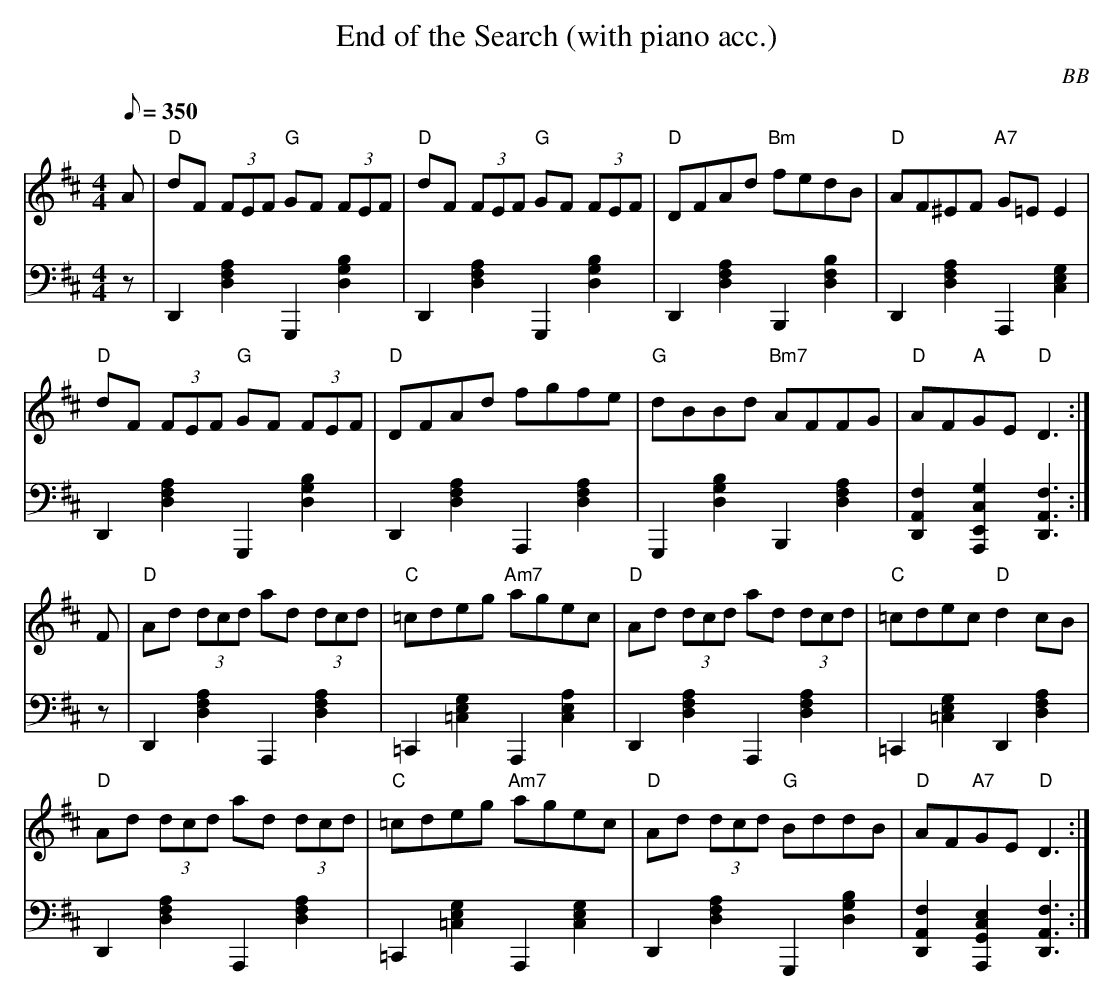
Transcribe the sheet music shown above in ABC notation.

X:1
T: End of the Search (with piano acc.)
C: BB
M: 4/4
Q: 1/8=350
V: 1 program 1 73 %flute
V: 2 volume=70 clef=bass m=D program 1 01
K: D
[V:1] A|"D"dF (3FEF "G"GF (3FEF|"D"dF (3FEF "G"GF (3FEF|"D"DFAd "Bm"fedB|\
"D"AF^EF "A7"G=E E2|
[V:2] z|D,2[A2D2F2]G,,2[G2B2D2]|D,2[A2D2F2]G,,2[G2B2D2]|D,2[A2D2F2]B,,2[F2B2D2]|\
D,2[A2D2F2]A,,2[G2C2E2]|
[V:1] "D"dF (3FEF "G"GF (3FEF|"D"DFAd fgfe|"G"dBBd "Bm7"AFFG|"D"AF"A"GE "D"D3 :|
[V:2] D,2[A2D2F2]G,,2[G2B2D2]|D,2[A2D2F2]A,,2[A2D2F2]|G,,2[G2B2D2]B,,2[F2A2D2]|\
[D,2F2A,2][A,,2C2E,2G2][D,3F3A,3]:|
[V:1] F|"D"Ad (3dcd ad (3dcd|"C"=cdeg "Am7"agec|"D"Ad (3dcd ad (3dcd|"C"=cdec "D"d2 cB|
[V:2] z|D,2[A2D2F2]A,,2[A2D2F2]|=C,2[E2G2=C2]A,,2[A2C2E2]|D,2[A2D2F2]A,,2[A2D2F2]|\
=C,2[E2G2=C2]D,2[A2D2F2]|
[V:1] "D"Ad (3dcd ad (3dcd|"C"=cdeg "Am7"agec|"D"Ad (3dcd "G"BddB|"D"AF"A7"GE "D"D3 :|
[V:2] D,2[A2D2F2]A,,2[A2D2F2]|=C,2[E2G2=C2]A,,2[G2C2E2]|\
D,2[A2D2F2]G,,2[G2B2D2]|[D,2F2A,2][A,,2C2E2G,2][D,3F3A,3] :|
